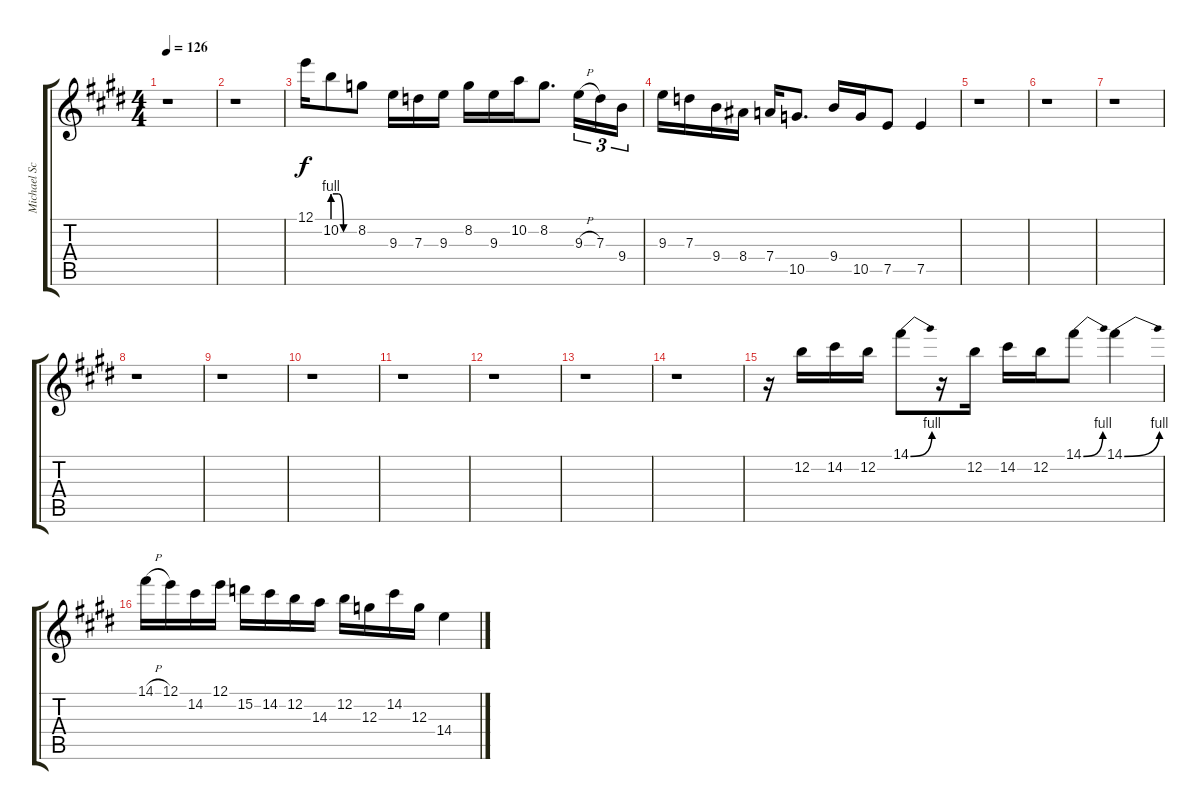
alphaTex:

\track ("Michael Schenker Guitar II" "Michael Sc") {instrument distortionguitar}
\staff {score tabs}
\tuning (E4 B3 G3 D3 A2 E2) {hide}
\ts (4 4)
\tempo 126
\clef g2
\ks e
r.1{dy f} |
r.1 |
12.1.16 10.2{be (custom 0 4 15 4 30 0 60 0)}.8 8.2.8 9.3.16 7.3.16 9.3.16 8.2.16 9.3.16 10.2.16 8.2.8{d} 9.3{h}.16{tu (3 2)} 7.3.16{tu (3 2)} 9.4.16{tu (3 2)} |
9.3.16 7.3.16 9.4.16 8.4.16 7.4.16 10.5.8{d} 9.4.16 10.5.16 7.5.8 7.5.4 |
r.1 |
r.1 |
r.1 |
r.1 |
r.1 |
r.1 |
r.1 |
r.1 |
r.1 |
r.1 |
r.16 12.2.16 14.2.16 12.2.16 14.1{be (bend 0 0 60 4)}.8 r.16 12.2.16 14.2.16 12.2.16 14.1{be (bend 0 0 60 4)}.8 14.1{be (bend 0 0 60 4)}.4 |
14.1{h}.16 12.1.16 14.2.16 12.1.16 15.2.16 14.2.16 12.2.16 14.3.16 12.2.16 12.3.16 14.2.16 12.3.16 14.4.4
